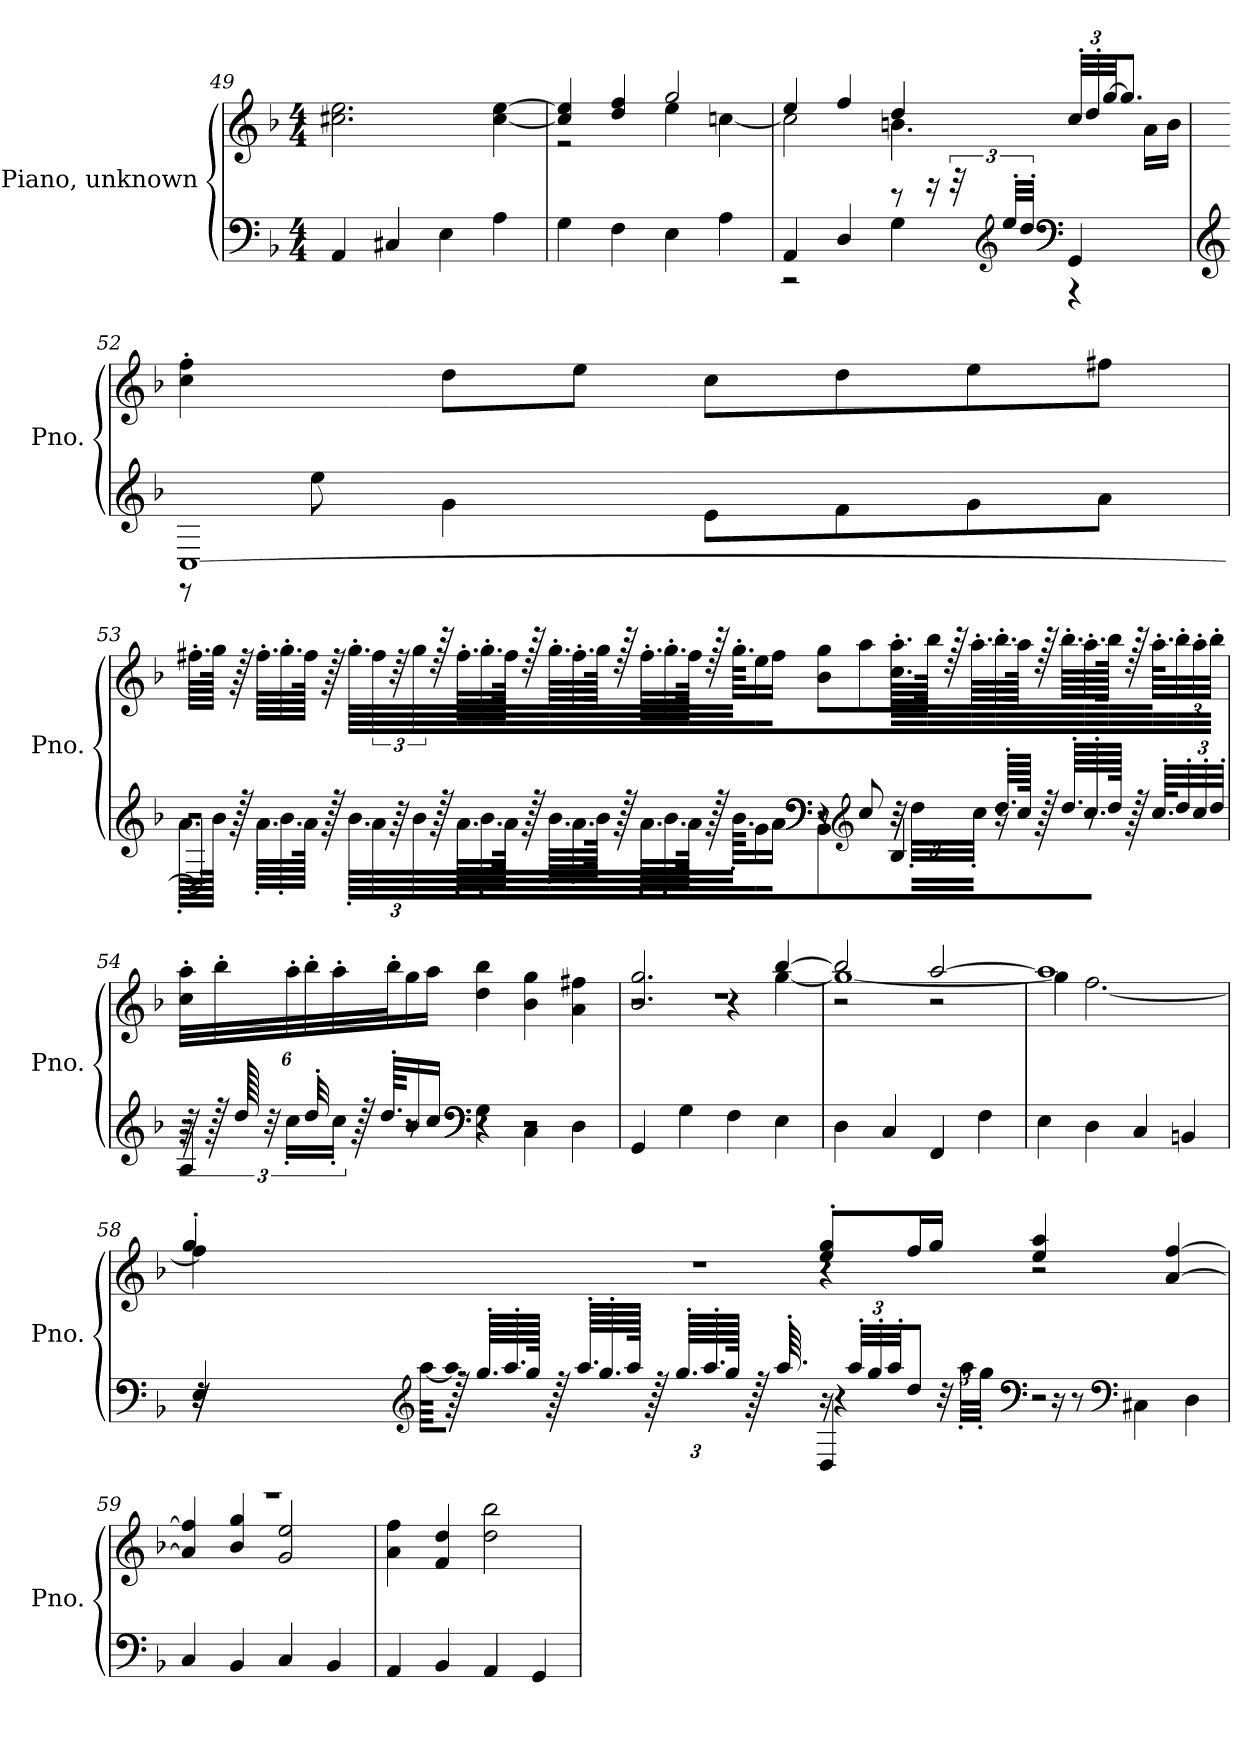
**kern	**kern
*part1	*part1
*staff2	*staff1
*I"Piano, unknown	*
*I'Pno.	*
*clefF4	*clefG2
*k[b-]	*k[b-]
*M4/4	*M4/4
=49	=49
4AA/	2.cc#X\ 2.ee\
4C#X/	.
4E\	.
4A\	[4cc#\ [4ee\
!!LO:LB:g=z
=50	=50
*	*^
4G\	4cc#/] 4ee/]	2r
4F\	4dd/ 4ff/	.
4E\	2gg/	4ee\
4A\	.	[4ccn\
=51	=51	=51
*^	*	*
4AA/	2r	4ee/	2cc\]
4D/	.	4ff/	.
8r	4G\	4dd/	4.bn\
16r	.	.	.
48r	.	.	.
*clefG2	*	*	*
48ee'/LLL	.	.	.
48dd'/JJJ	.	.	.
*clefF4	*	*	*
*	*	*Xbrackettup	*
4GG/	4r	48cc'/LLL	.
.	.	48dd'/	.
.	.	[48gg/JJ	.
.	.	8.gg/J]	.
.	.	.	16a\LL
.	.	.	16b\JJ
*	*	*v	*v
=52	=52	=52
*clefG2	*	*
[1C	8r	4cc\' 4ff\'
.	8ee\	.
.	4g\	8dd\L
.	.	8ee\J
.	8e\L	8cc\L
.	8f\	8dd\
.	8g\	8ee\
.	8a\J	8ff#X\J
!!LO:PB:g=z
=53	=53	=53
*	*^	*
2C/]	64.a'\LLLL	2r	64.ff#X'\LLLL
.	128b-\JJJJk	.	128gg\JJJJk
.	128r	.	128r
.	64.a'\LLLL	.	64.ff#'\LLLL
.	64.b-'\	.	64.gg'\
.	128a\JJJJk	.	128ff#\JJJJk
.	128r	.	128r
.	64.b-'\LLLL	.	64.gg'\LLLL
*	*	*	*brackettup
.	96a\JJJJ	.	96ff#\JJJJ
.	96r	.	96r
.	96b-\	.	96gg\
.	128r	.	128r
.	64.a'\LLLL	.	64.ff#'\LLLL
.	64.b-'\	.	64.gg'\
.	128a\JJJJk	.	128ff#\JJJJk
.	128r	.	128r
.	64.b-'\LLLL	.	64.gg'\LLLL
.	64.a'\	.	64.ff#'\
.	128b-\JJJJk	.	128gg\JJJJk
.	128r	.	128r
.	64.a'\LLLL	.	64.ff#'\LLLL
.	64.b-'\	.	64.gg'\
.	128a\JJJJk	.	128ff#\JJJJk
.	128r	.	128r
.	64.b-'\KKLL	.	64.gg'\KKLL
.	16g\	.	16ee\
.	16a\JJ	.	16ff#\JJ
*clefF4	*	*	*
8r	4BB-\	4r	8b-\ 8gg\L
*clefG2	*	*	*
8cc/	.	.	8aa\
16r	48r	4B-/	64.cc\' 64.aa\'LLL
.	48dd'\LLL	.	.
.	.	.	128bb-\JJJJk
.	.	.	128r
.	.	.	64.aa'\LLLL
.	48cc'\JJJ	.	.
64.dd'/LLLL	16r	.	64.bb-'\
128cc/JJJJk	.	.	128aa\JJJJk
128r	.	.	128r
64.dd'/LLLL	.	.	64.bb-'\LLLL
64.cc'/	8r	.	64.aa'\
128dd/JJJJk	.	.	128bb-\JJJJk
128r	.	.	128r
64.cc'/KLLL	.	.	64.aa'\KLLL
*Xbrackettup	*	*	*Xbrackettup
48dd'/	.	.	48bb-'\
48cc'/	.	.	48aa'\
48dd'/JJJ	.	.	48bb-'\JJJ
!!LO:LB:g=z
=54	=54	=54	=54
*	*brackettup	*	*
64r	24r	4A/	48cc\' 48aa\'LLL
128r	.	.	.
.	.	.	48bb-'\
128dd/	.	.	.
32r	.	.	.
.	24cc'\LL	.	48aa'\
32dd'/	.	.	48bb-'\
.	24cc'\JJ	.	48aa'\
128r	.	.	.
64.dd'/KKLL	.	.	.
.	.	.	48bb-'\J
16b-/	8r	.	16gg\
16cc/JJ	.	.	16aa\JJ
*clefF4	*	*	*
4r	4G\	4r	4dd\ 4bb-\
2r	4C\	2r	4b-\ 4gg\
.	4D\	.	4a\ 4ff#X\
*v	*v	*v	*
=55	=55
*	*^
*	*	*^
4GG/	1r	2r	2.b-/ 2.gg/
4G\	.	.	.
4F\	.	4r	.
4E\	.	[4gg\	[4bb-/
=56	=56	=56	=56
4D\	2r	1gg_	2bb-/]
4C/	.	.	.
4FF/	[2aa/	.	2r
4F\	.	.	.
*	*	*v	*v
=57	=57	=57
4E\	1aa]	4gg\]
4D\	.	[2.ff\
4C/	.	.
4BBn/	.	.
!!LO:LB:g=z
=58	=58	=58
*^	*	*^
*	*^	*	*	*
32r	48r	4E/	1r	4ff\]	4gg'/
*clefG2	*	*	*	*	*
.	[96aa\KKLL	.	.	.	.
128r	16.aa\JJ]	.	.	.	.
64.gg'/LLLL	.	.	.	.	.
64.aa'/	.	.	.	.	.
128gg/JJJJk	.	.	.	.	.
128r	.	.	.	.	.
64.aa'/LLLL	.	.	.	.	.
64.gg'/	8r	.	.	.	.
128aa/JJJJk	.	.	.	.	.
128r	.	.	.	.	.
64.gg'/LLLL	.	.	.	.	.
64.aa'/	.	.	.	.	.
128gg/JJJJk	.	.	.	.	.
128r	.	.	.	.	.
64.aa'/	.	.	.	.	.
16r	48r	4D/	.	4r	8ee/' 8gg/'L
.	48aa'\LLL	.	.	.	.
.	48gg'\JJJ	.	.	.	.
*Xbrackettup	*	*	*	*	*
48aa'/LLL	16r	.	.	.	.
48gg'/	.	.	.	.	.
48aa'/JJ	.	.	.	.	.
8dd/J	8r	.	.	.	16ff/L
.	.	.	.	.	16gg/JJ
*clefF4	*	*	*	*	*
2r	4C#X\	2r	.	2r	4ee/ 4aa/
.	4D\	.	.	.	[4a/ [4ff/
*v	*v	*v	*	*	*
*	*	*v	*v
=59	=59	=59
4C/	1r	4a/] 4ff/]
4BB-/	.	4b-/ 4gg/
4C/	.	2g/ 2ee/
4BB-/	.	.
*	*v	*v
=60	=60
4AA/	4a\ 4ff\
4BB-/	4f/ 4dd/
4AA/	2dd\ 2bb-\
4GG/	.
=	=
*-	*-
